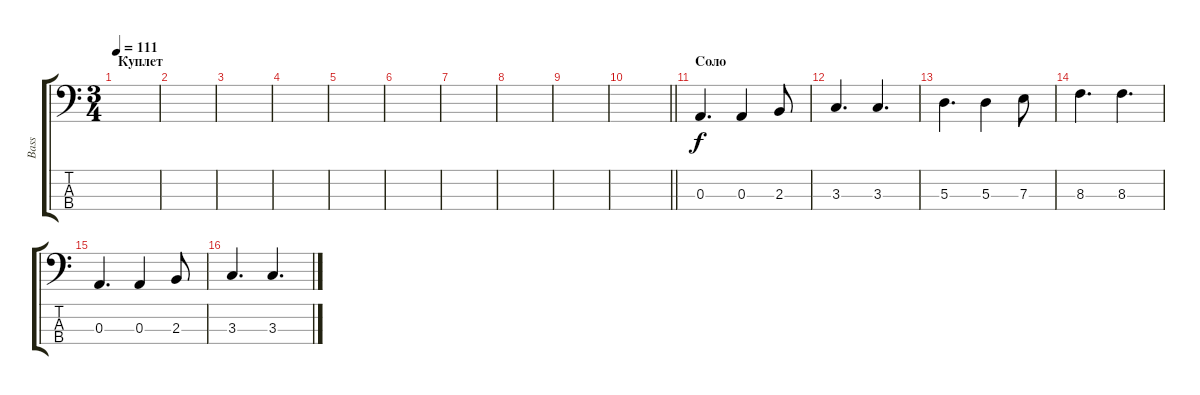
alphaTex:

\track ("Bass" "Bass") {instrument electricbassfinger}
\staff {score tabs}
\tuning (G2 D2 A1 E1) {hide}
\ts (3 4)
\section ("" "Куплет")
\tempo 111
\clef f4
\ks c
|
|
|
|
|
|
|
|
|
\barLineRight lightlight
|
\section ("" "Соло")
0.3.4{d} 0.3.4 2.3.8 |
3.3.4{d} 3.3.4{d} |
5.3.4{d} 5.3.4 7.3.8 |
8.3.4{d} 8.3.4{d} |
0.3.4{d} 0.3.4 2.3.8 |
3.3.4{d} 3.3.4{d}
